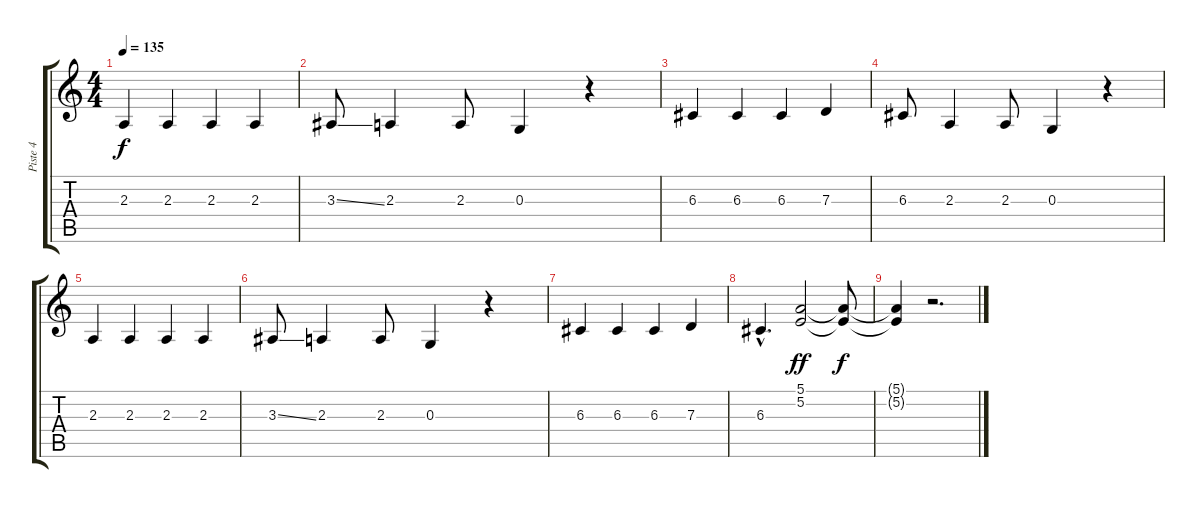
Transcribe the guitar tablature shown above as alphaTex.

\track ("Piste 4" "Piste 4") {instrument englishhorn}
\staff {score tabs}
\tuning (E4 B3 G3 D3 A2 E2) {hide}
\ts (4 4)
\tempo 135
\clef g2
\ks c
2.3.4{dy f} 2.3.4 2.3.4 2.3.4 |
3.3{ss}.8 2.3.4 2.3.8 0.3.4 r.4 |
6.3.4 6.3.4 6.3.4 7.3.4 |
6.3.8 2.3.4 2.3.8 0.3.4 r.4 |
2.3.4 2.3.4 2.3.4 2.3.4 |
3.3{ss}.8 2.3.4 2.3.8 0.3.4 r.4 |
6.3.4 6.3.4 6.3.4 7.3.4 |
6.3{hac}.4{d} (5.1 5.2).2{dy ff} (5.1{t} 5.2{t}).8{dy f} |
(5.1{t} 5.2{t}).4 r.2{d}
